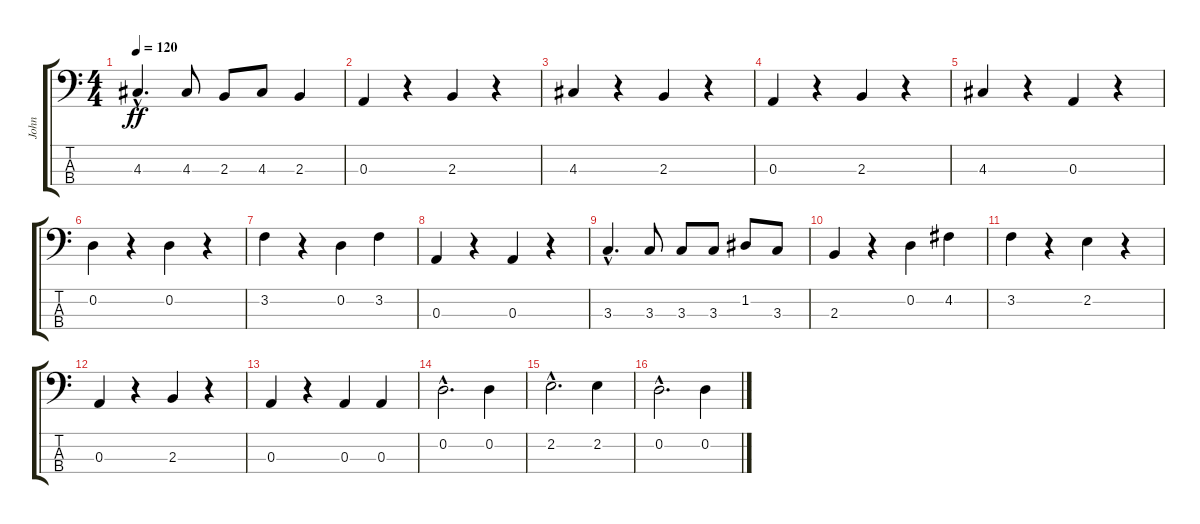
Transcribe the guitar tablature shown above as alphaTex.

\track ("John" "John") {instrument electricbasspick}
\staff {score tabs}
\tuning (G2 D2 A1 E1) {hide}
\ts (4 4)
\tempo 120
\clef f4
\ks c
4.3{hac}.4{d dy ff} 4.3.8 2.3.8 4.3.8 2.3.4 |
0.3.4 r.4 2.3.4 r.4 |
4.3.4 r.4 2.3.4 r.4 |
0.3.4 r.4 2.3.4 r.4 |
4.3.4 r.4 0.3.4 r.4 |
0.2.4 r.4 0.2.4 r.4 |
3.2.4 r.4 0.2.4 3.2.4 |
0.3.4 r.4 0.3.4 r.4 |
3.3{hac}.4{d} 3.3.8 3.3.8 3.3.8 1.2.8 3.3.8 |
2.3.4 r.4 0.2.4 4.2.4 |
3.2.4 r.4 2.2.4 r.4 |
0.3.4 r.4 2.3.4 r.4 |
0.3.4 r.4 0.3.4 0.3.4 |
0.2{hac}.2{d} 0.2.4 |
2.2{hac}.2{d} 2.2.4 |
0.2{hac}.2{d} 0.2.4
